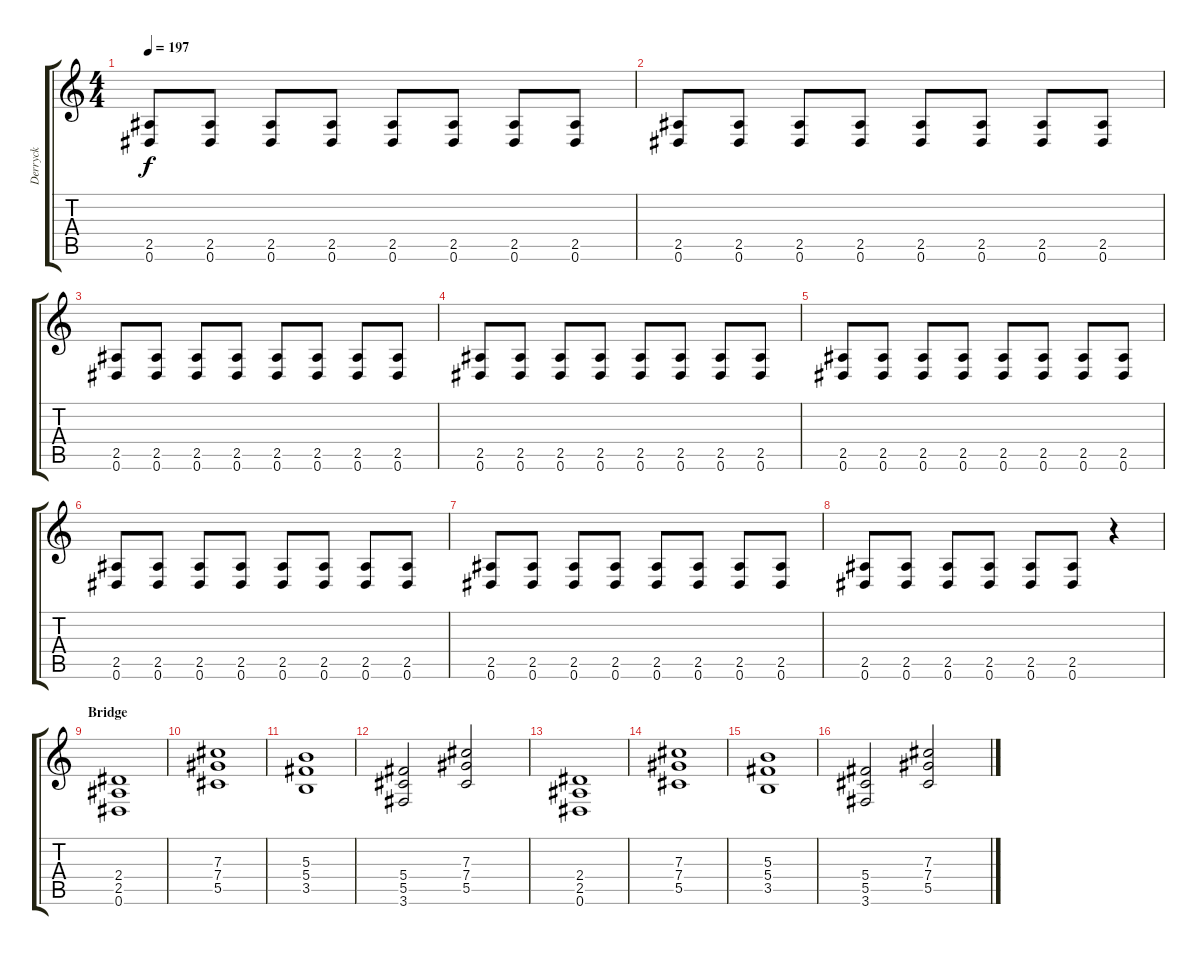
\track ("Derryck" "Derryck") {instrument distortionguitar}
\staff {score tabs}
\tuning (Eb4 Bb3 Gb3 Db3 Ab2 Eb2) {hide}
\ts (4 4)
\tempo 197
\clef g2
\ks c
(2.5 0.6).8{dy f} (2.5 0.6).8 (2.5 0.6).8 (2.5 0.6).8 (2.5 0.6).8 (2.5 0.6).8 (2.5 0.6).8 (2.5 0.6).8 |
(2.5 0.6).8 (2.5 0.6).8 (2.5 0.6).8 (2.5 0.6).8 (2.5 0.6).8 (2.5 0.6).8 (2.5 0.6).8 (2.5 0.6).8 |
(2.5 0.6).8 (2.5 0.6).8 (2.5 0.6).8 (2.5 0.6).8 (2.5 0.6).8 (2.5 0.6).8 (2.5 0.6).8 (2.5 0.6).8 |
(2.5 0.6).8 (2.5 0.6).8 (2.5 0.6).8 (2.5 0.6).8 (2.5 0.6).8 (2.5 0.6).8 (2.5 0.6).8 (2.5 0.6).8 |
(2.5 0.6).8 (2.5 0.6).8 (2.5 0.6).8 (2.5 0.6).8 (2.5 0.6).8 (2.5 0.6).8 (2.5 0.6).8 (2.5 0.6).8 |
(2.5 0.6).8 (2.5 0.6).8 (2.5 0.6).8 (2.5 0.6).8 (2.5 0.6).8 (2.5 0.6).8 (2.5 0.6).8 (2.5 0.6).8 |
(2.5 0.6).8 (2.5 0.6).8 (2.5 0.6).8 (2.5 0.6).8 (2.5 0.6).8 (2.5 0.6).8 (2.5 0.6).8 (2.5 0.6).8 |
(2.5 0.6).8 (2.5 0.6).8 (2.5 0.6).8 (2.5 0.6).8 (2.5 0.6).8 (2.5 0.6).8 r.4 |
\section ("" "Bridge")
(2.4 2.5 0.6).1 |
(7.3 7.4 5.5).1 |
(5.3 5.4 3.5).1 |
(5.4 5.5 3.6).2 (7.3 7.4 5.5).2 |
(2.4 2.5 0.6).1 |
(7.3 7.4 5.5).1 |
(5.3 5.4 3.5).1 |
(5.4 5.5 3.6).2 (7.3 7.4 5.5).2
